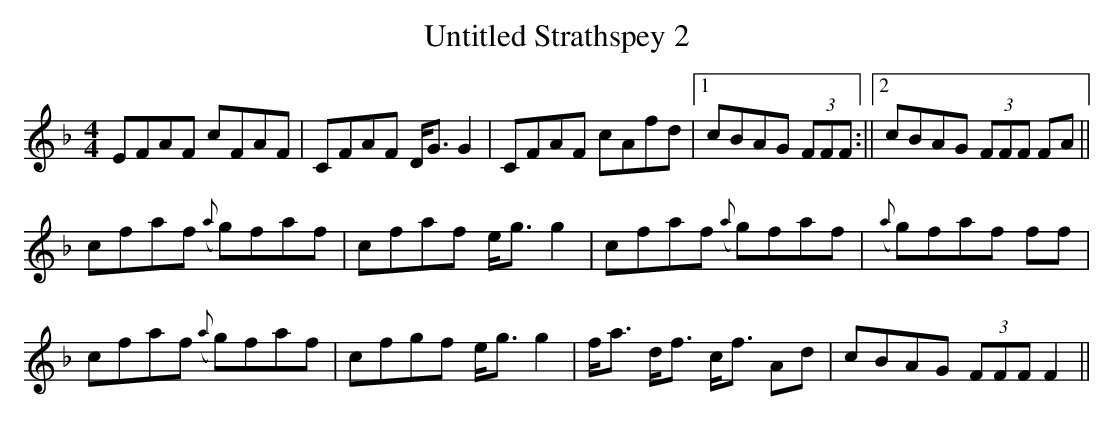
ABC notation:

X:1
T:Untitled Strathspey 2
M:4/4
L:1/8
K:F
EFAF cFAF|CFAF D<G G2|CFAF cAfd|1cBAG (3FFF +F2A2+:||2cBAG (3FFF FA||!
cfaf ({a}g)faf|cfaf e<g g2|cfaf ({a}g)faf|({a}g)faf (3ff+fA+ +A2f2+|!
cfaf ({a}g)faf|cfgf e<g g2|f<a d<f c<f Ad|cBAG (3FFF F2||
